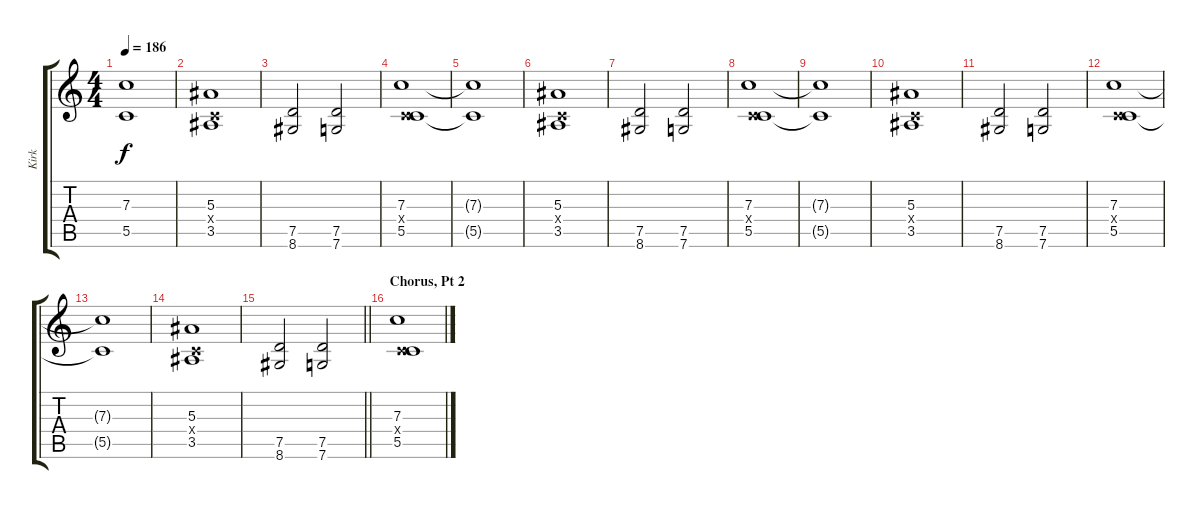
\track ("Kirk" "Kirk") {instrument distortionguitar}
\staff {score tabs}
\tuning (D4 A3 F3 C3 G2 C2) {hide}
\ts (4 4)
\tempo 186
\clef g2
\ks c
(7.3{t} 5.5{t}).1{dy f} |
(5.3 0.4{x} 3.5).1 |
(7.5 8.6).2 (7.5 7.6).2 |
(7.3 0.4{x} 5.5).1 |
(7.3{t} 5.5{t}).1 |
(5.3 0.4{x} 3.5).1 |
(7.5 8.6).2 (7.5 7.6).2 |
(7.3 0.4{x} 5.5).1 |
(7.3{t} 5.5{t}).1 |
(5.3 0.4{x} 3.5).1 |
(7.5 8.6).2 (7.5 7.6).2 |
(7.3 0.4{x} 5.5).1 |
(7.3{t} 5.5{t}).1 |
(5.3 0.4{x} 3.5).1 |
\barLineRight lightlight
(7.5 8.6).2 (7.5 7.6).2 |
\section ("" "Chorus, Pt 2")
(7.3 0.4{x} 5.5).1
